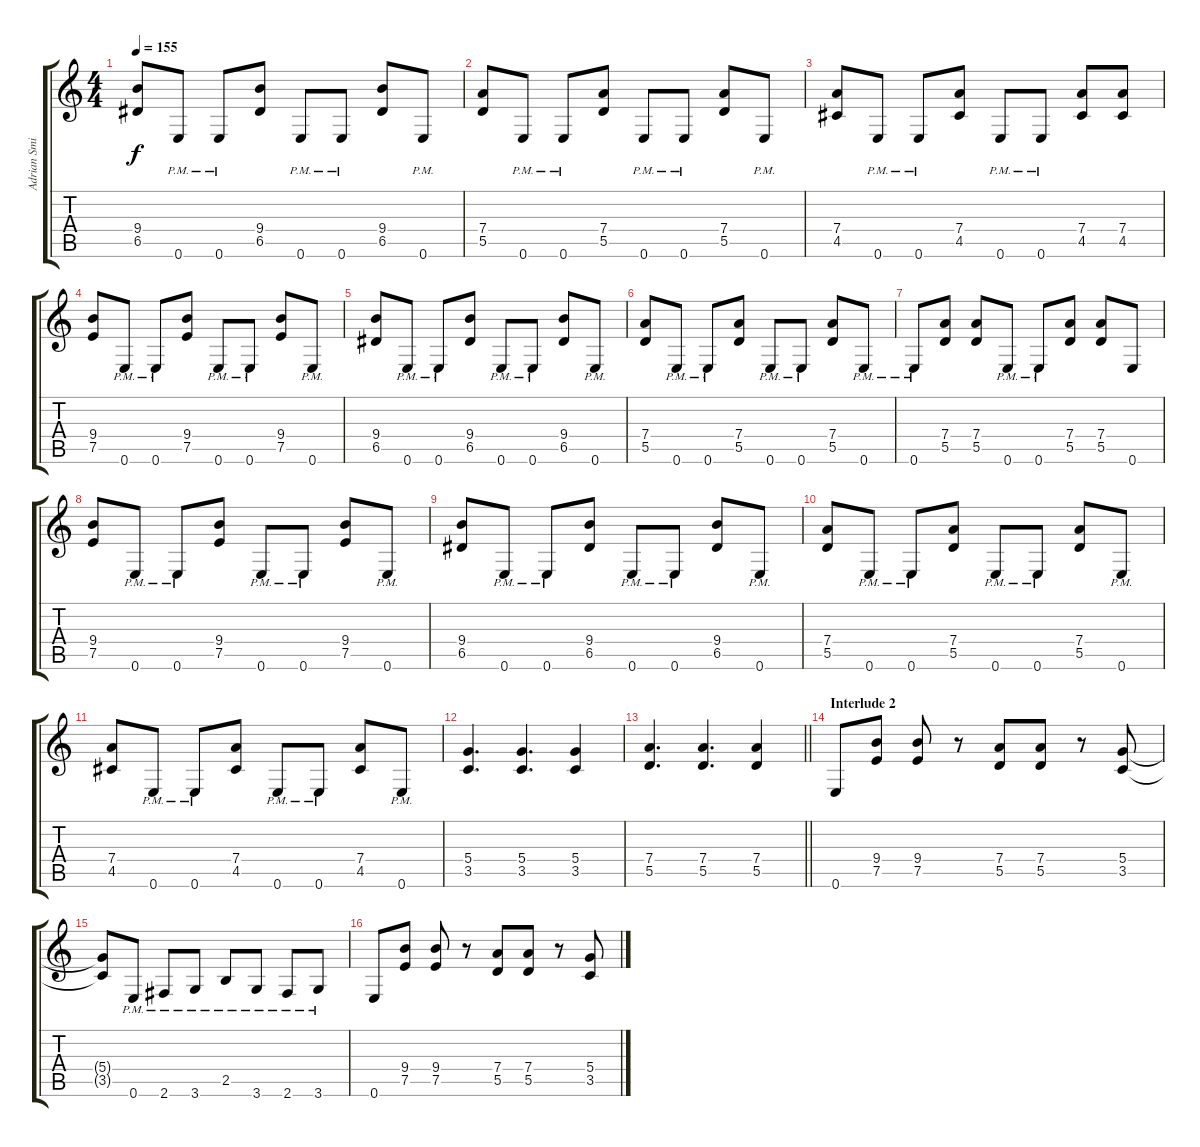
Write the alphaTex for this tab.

\track ("Adrian Smith" "Adrian Smi") {instrument overdrivenguitar}
\staff {score tabs}
\tuning (E4 B3 G3 D3 A2 E2) {hide}
\ts (4 4)
\tempo 155
\clef g2
\ks c
(9.4 6.5).8{dy f} 0.6{pm}.8 0.6{pm}.8 (9.4 6.5).8 0.6{pm}.8 0.6{pm}.8 (9.4 6.5).8 0.6{pm}.8 |
(7.4 5.5).8 0.6{pm}.8 0.6{pm}.8 (7.4 5.5).8 0.6{pm}.8 0.6{pm}.8 (7.4 5.5).8 0.6{pm}.8 |
(7.4 4.5).8 0.6{pm}.8 0.6{pm}.8 (7.4 4.5).8 0.6{pm}.8 0.6{pm}.8 (7.4 4.5).8 (7.4 4.5).8 |
(9.4 7.5).8 0.6{pm}.8 0.6{pm}.8 (9.4 7.5).8 0.6{pm}.8 0.6{pm}.8 (9.4 7.5).8 0.6{pm}.8 |
(9.4 6.5).8 0.6{pm}.8 0.6{pm}.8 (9.4 6.5).8 0.6{pm}.8 0.6{pm}.8 (9.4 6.5).8 0.6{pm}.8 |
(7.4 5.5).8 0.6{pm}.8 0.6{pm}.8 (7.4 5.5).8 0.6{pm}.8 0.6{pm}.8 (7.4 5.5).8 0.6{pm}.8 |
0.6{pm}.8 (7.4 5.5).8 (7.4 5.5).8 0.6{pm}.8 0.6{pm}.8 (7.4 5.5).8 (7.4 5.5).8 0.6.8 |
(9.4 7.5).8 0.6{pm}.8 0.6{pm}.8 (9.4 7.5).8 0.6{pm}.8 0.6{pm}.8 (9.4 7.5).8 0.6{pm}.8 |
(9.4 6.5).8 0.6{pm}.8 0.6{pm}.8 (9.4 6.5).8 0.6{pm}.8 0.6{pm}.8 (9.4 6.5).8 0.6{pm}.8 |
(7.4 5.5).8 0.6{pm}.8 0.6{pm}.8 (7.4 5.5).8 0.6{pm}.8 0.6{pm}.8 (7.4 5.5).8 0.6{pm}.8 |
(7.4 4.5).8 0.6{pm}.8 0.6{pm}.8 (7.4 4.5).8 0.6{pm}.8 0.6{pm}.8 (7.4 4.5).8 0.6{pm}.8 |
(5.4 3.5).4{d} (5.4 3.5).4{d} (5.4 3.5).4 |
\barLineRight lightlight
(7.4 5.5).4{d} (7.4 5.5).4{d} (7.4 5.5).4 |
\section ("" "Interlude 2")
0.6.8 (9.4 7.5).8 (9.4 7.5).8 r.8 (7.4 5.5).8 (7.4 5.5).8 r.8 (5.4 3.5).8 |
(5.4{t} 3.5{t}).8 0.6{pm}.8 2.6{pm}.8 3.6{pm}.8 2.5{pm}.8 3.6{pm}.8 2.6{pm}.8 3.6{pm}.8 |
0.6.8 (9.4 7.5).8 (9.4 7.5).8 r.8 (7.4 5.5).8 (7.4 5.5).8 r.8 (5.4 3.5).8
